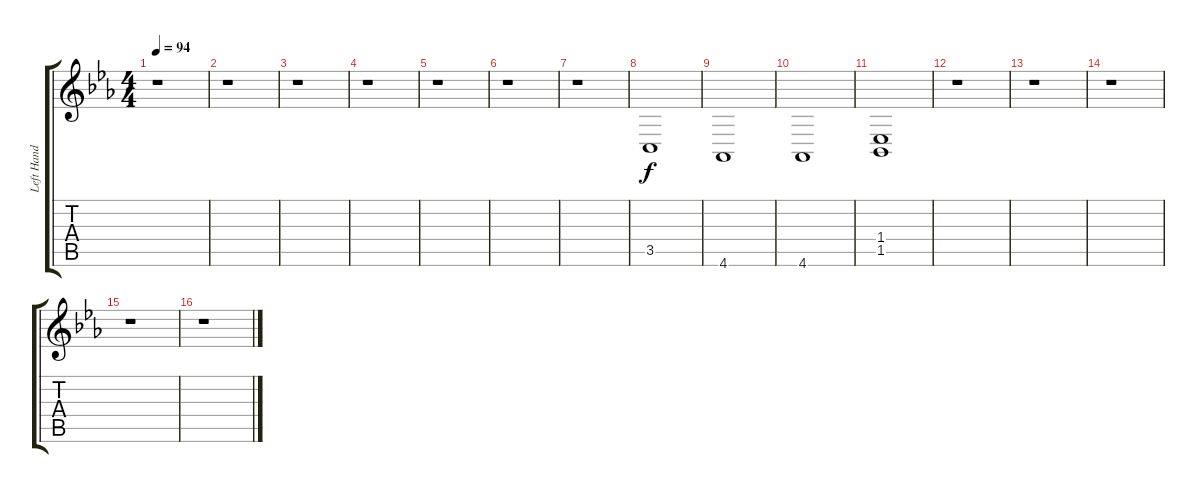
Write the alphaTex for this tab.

\track ("Left Hand" "Left Hand") {instrument brightacousticpiano}
\staff {score tabs}
\tuning (E4 B3 G3 D3 A2 E2) {hide}
\ts (4 4)
\tempo 94
\clef g2
\ks eb
r.1{dy f instrument brightacousticpiano} |
r.1 |
r.1 |
r.1 |
r.1 |
r.1 |
r.1 |
3.5.1 |
4.6.1 |
4.6.1 |
(1.4 1.5).1 |
r.1 |
r.1 |
r.1 |
r.1 |
r.1
